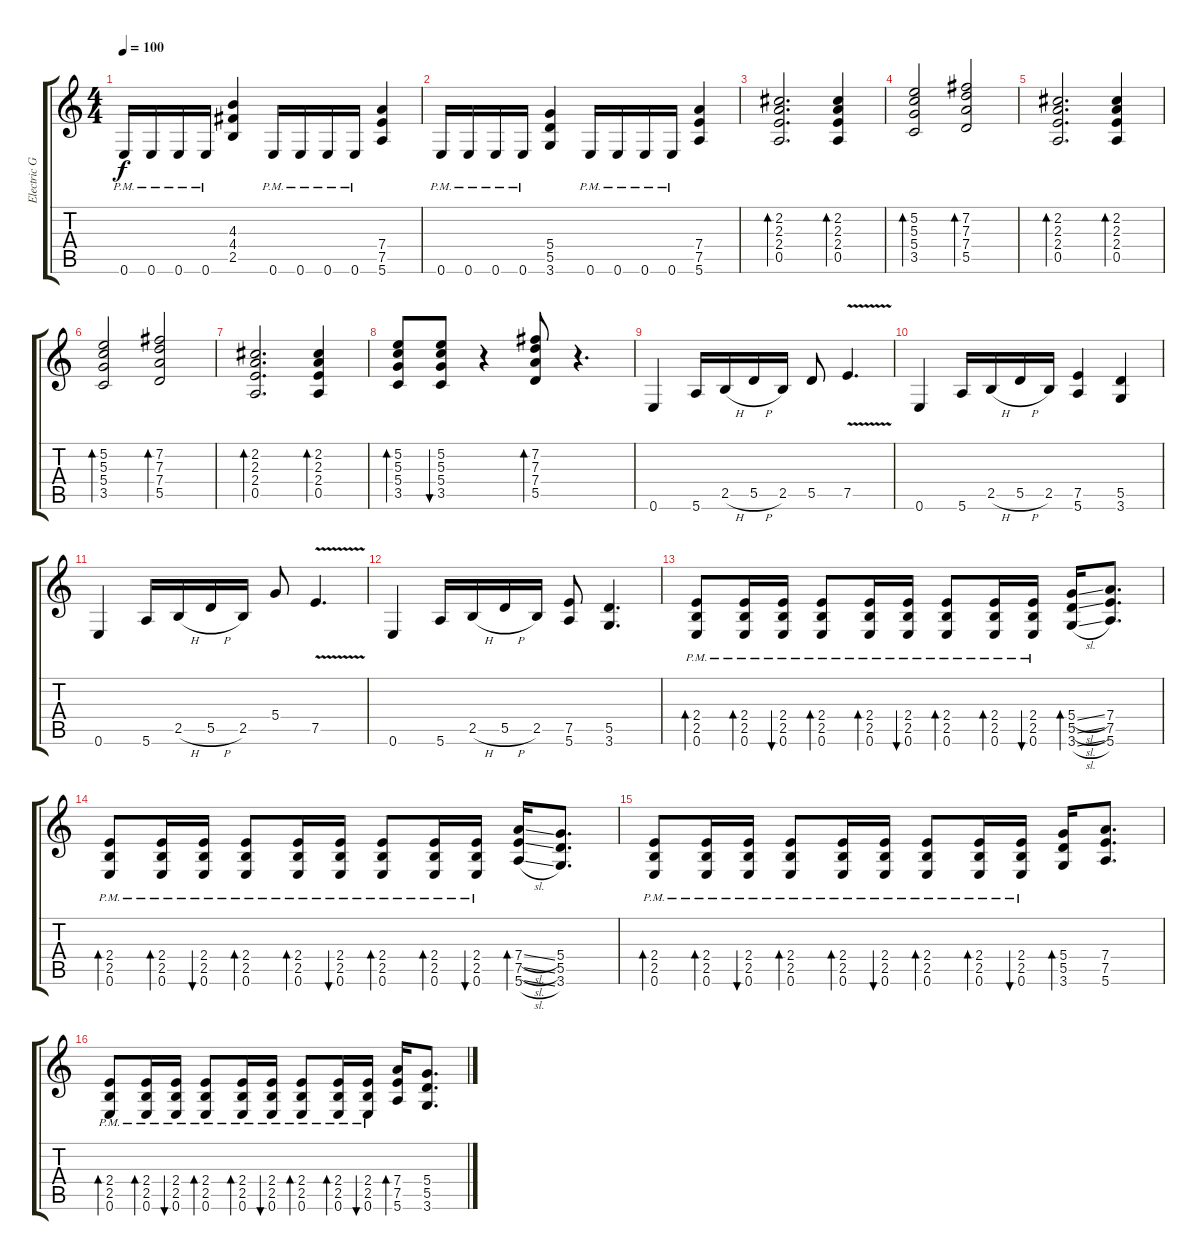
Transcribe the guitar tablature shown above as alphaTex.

\track ("Electric Guitar" "Electric G") {instrument overdrivenguitar}
\staff {score tabs}
\tuning (E4 B3 G3 D3 A2 E2) {hide}
\ts (4 4)
\tempo 100
\clef g2
\ks c
0.6{pm}.16{dy f} 0.6{pm}.16 0.6{pm}.16 0.6{pm}.16 (4.3 4.4 2.5).4 0.6{pm}.16 0.6{pm}.16 0.6{pm}.16 0.6{pm}.16 (7.4 7.5 5.6).4 |
0.6{pm}.16 0.6{pm}.16 0.6{pm}.16 0.6{pm}.16 (5.4 5.5 3.6).4 0.6{pm}.16 0.6{pm}.16 0.6{pm}.16 0.6{pm}.16 (7.4 7.5 5.6).4 |
(2.2 2.3 2.4 0.5).2{d bd 30} (2.2 2.3 2.4 0.5).4{bd 30} |
(5.2 5.3 5.4 3.5).2{bd 30} (7.2 7.3 7.4 5.5).2{bd 30} |
(2.2 2.3 2.4 0.5).2{d bd 30} (2.2 2.3 2.4 0.5).4{bd 30} |
(5.2 5.3 5.4 3.5).2{bd 30} (7.2 7.3 7.4 5.5).2{bd 30} |
(2.2 2.3 2.4 0.5).2{d bd 30} (2.2 2.3 2.4 0.5).4{bd 30} |
(5.2 5.3 5.4 3.5).8{bd 30} (5.2 5.3 5.4 3.5).8{bu 30} r.4 (7.2 7.3 7.4 5.5).8{bd 30} r.4{d} |
0.6.4 5.6.16 2.5{h}.16 5.5{h}.16 2.5.16 5.5.8 7.5{v}.4{d} |
0.6.4 5.6.16 2.5{h}.16 5.5{h}.16 2.5.16 (7.5 5.6).4 (5.5 3.6).4 |
0.6.4 5.6.16 2.5{h}.16 5.5{h}.16 2.5.16 5.4.8 7.5{v}.4{d} |
0.6.4 5.6.16 2.5{h}.16 5.5{h}.16 2.5.16 (7.5 5.6).8 (5.5 3.6).4{d} |
(2.4{pm} 2.5{pm} 0.6{pm}).8{bd 30} (2.4{pm} 2.5{pm} 0.6{pm}).16{bd 30} (2.4{pm} 2.5{pm} 0.6{pm}).16{bu 30} (2.4{pm} 2.5{pm} 0.6{pm}).8{bd 30} (2.4{pm} 2.5{pm} 0.6{pm}).16{bd 30} (2.4{pm} 2.5{pm} 0.6{pm}).16{bu 30} (2.4{pm} 2.5{pm} 0.6{pm}).8{bd 30} (2.4{pm} 2.5{pm} 0.6{pm}).16{bd 30} (2.4{pm} 2.5{pm} 0.6{pm}).16{bu 30} (5.4{sl} 5.5{sl} 3.6{sl}).16{bd 30} (7.4 7.5 5.6).8{d} |
(2.4{pm} 2.5{pm} 0.6{pm}).8{bd 30} (2.4{pm} 2.5{pm} 0.6{pm}).16{bd 30} (2.4{pm} 2.5{pm} 0.6{pm}).16{bu 30} (2.4{pm} 2.5{pm} 0.6{pm}).8{bd 30} (2.4{pm} 2.5{pm} 0.6{pm}).16{bd 30} (2.4{pm} 2.5{pm} 0.6{pm}).16{bu 30} (2.4{pm} 2.5{pm} 0.6{pm}).8{bd 30} (2.4{pm} 2.5{pm} 0.6{pm}).16{bd 30} (2.4{pm} 2.5{pm} 0.6{pm}).16{bu 30} (7.4{sl} 7.5{sl} 5.6{sl}).16{bd 30} (5.4 5.5 3.6).8{d} |
(2.4{pm} 2.5{pm} 0.6{pm}).8{bd 30} (2.4{pm} 2.5{pm} 0.6{pm}).16{bd 30} (2.4{pm} 2.5{pm} 0.6{pm}).16{bu 30} (2.4{pm} 2.5{pm} 0.6{pm}).8{bd 30} (2.4{pm} 2.5{pm} 0.6{pm}).16{bd 30} (2.4{pm} 2.5{pm} 0.6{pm}).16{bu 30} (2.4{pm} 2.5{pm} 0.6{pm}).8{bd 30} (2.4{pm} 2.5{pm} 0.6{pm}).16{bd 30} (2.4{pm} 2.5{pm} 0.6{pm}).16{bu 30} (5.4 5.5 3.6).16{bd 30} (7.4 7.5 5.6).8{d} |
(2.4{pm} 2.5{pm} 0.6{pm}).8{bd 30} (2.4{pm} 2.5{pm} 0.6{pm}).16{bd 30} (2.4{pm} 2.5{pm} 0.6{pm}).16{bu 30} (2.4{pm} 2.5{pm} 0.6{pm}).8{bd 30} (2.4{pm} 2.5{pm} 0.6{pm}).16{bd 30} (2.4{pm} 2.5{pm} 0.6{pm}).16{bu 30} (2.4{pm} 2.5{pm} 0.6{pm}).8{bd 30} (2.4{pm} 2.5{pm} 0.6{pm}).16{bd 30} (2.4{pm} 2.5{pm} 0.6{pm}).16{bu 30} (7.4 7.5 5.6).16{bd 30} (5.4 5.5 3.6).8{d}
